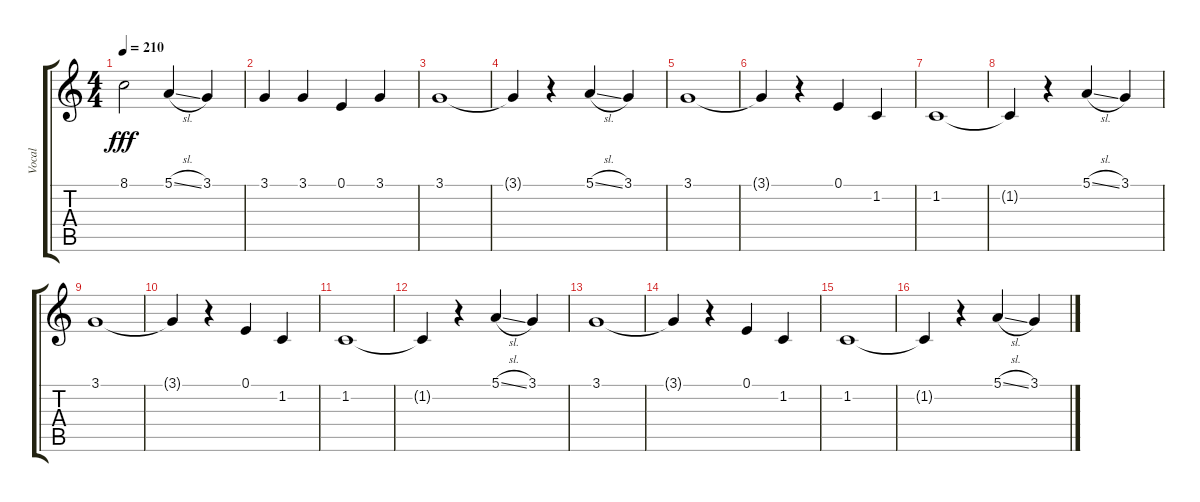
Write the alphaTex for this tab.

\track ("Vocal" "Vocal") {instrument voiceoohs}
\staff {score tabs}
\tuning (E4 B3 G3 D3 A2 E2) {hide}
\ts (4 4)
\tempo 210
\clef g2
\ks c
8.1.2{dy fff} 5.1{sl}.4 3.1.4 |
3.1.4 3.1.4 0.1.4 3.1.4 |
3.1.1 |
3.1{t}.4 r.4 5.1{sl}.4 3.1.4 |
3.1.1 |
3.1{t}.4 r.4 0.1.4 1.2.4 |
1.2.1 |
1.2{t}.4 r.4 5.1{sl}.4 3.1.4 |
3.1.1 |
3.1{t}.4 r.4 0.1.4 1.2.4 |
1.2.1 |
1.2{t}.4 r.4 5.1{sl}.4 3.1.4 |
3.1.1 |
3.1{t}.4 r.4 0.1.4 1.2.4 |
1.2.1 |
1.2{t}.4 r.4 5.1{sl}.4 3.1.4
